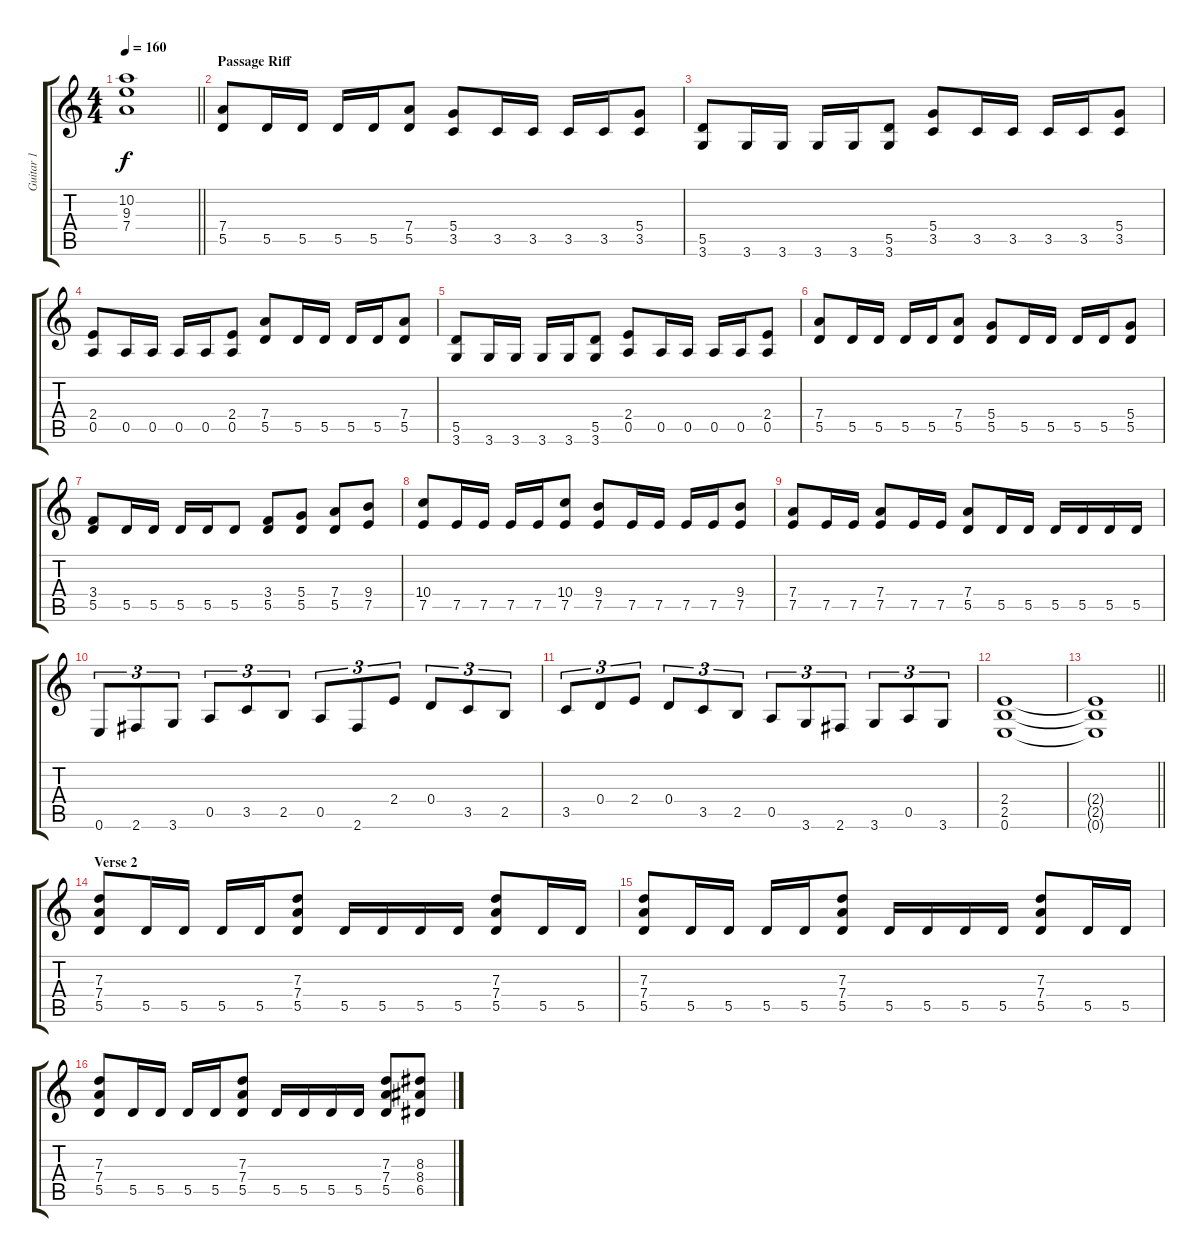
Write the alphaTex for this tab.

\track ("Guitar 1" "Guitar 1") {instrument distortionguitar}
\staff {score tabs}
\tuning (E4 B3 G3 D3 A2 E2) {hide}
\ts (4 4)
\tempo 160
\clef g2
\barLineRight lightlight
\ks c
(10.2{t} 9.3{t} 7.4{t}).1{dy f} |
\section ("" "Passage Riff")
(7.4 5.5).8 5.5.16 5.5.16 5.5.16 5.5.16 (7.4 5.5).8 (5.4 3.5).8 3.5.16 3.5.16 3.5.16 3.5.16 (5.4 3.5).8 |
(5.5 3.6).8 3.6.16 3.6.16 3.6.16 3.6.16 (5.5 3.6).8 (5.4 3.5).8 3.5.16 3.5.16 3.5.16 3.5.16 (5.4 3.5).8 |
(2.4 0.5).8 0.5.16 0.5.16 0.5.16 0.5.16 (2.4 0.5).8 (7.4 5.5).8 5.5.16 5.5.16 5.5.16 5.5.16 (7.4 5.5).8 |
(5.5 3.6).8 3.6.16 3.6.16 3.6.16 3.6.16 (5.5 3.6).8 (2.4 0.5).8 0.5.16 0.5.16 0.5.16 0.5.16 (2.4 0.5).8 |
(7.4 5.5).8 5.5.16 5.5.16 5.5.16 5.5.16 (7.4 5.5).8 (5.4 5.5).8 5.5.16 5.5.16 5.5.16 5.5.16 (5.4 5.5).8 |
(3.4 5.5).8 5.5.16 5.5.16 5.5.16 5.5.16 5.5.8 (3.4 5.5).8 (5.4 5.5).8 (7.4 5.5).8 (9.4 7.5).8 |
(10.4 7.5).8 7.5.16 7.5.16 7.5.16 7.5.16 (10.4 7.5).8 (9.4 7.5).8 7.5.16 7.5.16 7.5.16 7.5.16 (9.4 7.5).8 |
(7.4 7.5).8 7.5.16 7.5.16 (7.4 7.5).8 7.5.16 7.5.16 (7.4 5.5).8 5.5.16 5.5.16 5.5.16 5.5.16 5.5.16 5.5.16 |
0.6.8{tu (3 2)} 2.6.8{tu (3 2)} 3.6.8{tu (3 2)} 0.5.8{tu (3 2)} 3.5.8{tu (3 2)} 2.5.8{tu (3 2)} 0.5.8{tu (3 2)} 2.6.8{tu (3 2)} 2.4.8{tu (3 2)} 0.4.8{tu (3 2)} 3.5.8{tu (3 2)} 2.5.8{tu (3 2)} |
3.5.8{tu (3 2)} 0.4.8{tu (3 2)} 2.4.8{tu (3 2)} 0.4.8{tu (3 2)} 3.5.8{tu (3 2)} 2.5.8{tu (3 2)} 0.5.8{tu (3 2)} 3.6.8{tu (3 2)} 2.6.8{tu (3 2)} 3.6.8{tu (3 2)} 0.5.8{tu (3 2)} 3.6.8{tu (3 2)} |
(2.4 2.5 0.6).1 |
\barLineRight lightlight
(2.4{t} 2.5{t} 0.6{t}).1 |
\section ("" "Verse 2")
(7.3 7.4 5.5).8 5.5.16 5.5.16 5.5.16 5.5.16 (7.3 7.4 5.5).8 5.5.16 5.5.16 5.5.16 5.5.16 (7.3 7.4 5.5).8 5.5.16 5.5.16 |
(7.3 7.4 5.5).8 5.5.16 5.5.16 5.5.16 5.5.16 (7.3 7.4 5.5).8 5.5.16 5.5.16 5.5.16 5.5.16 (7.3 7.4 5.5).8 5.5.16 5.5.16 |
(7.3 7.4 5.5).8 5.5.16 5.5.16 5.5.16 5.5.16 (7.3 7.4 5.5).8 5.5.16 5.5.16 5.5.16 5.5.16 (7.3 7.4 5.5).8 (8.3 8.4 6.5).8
